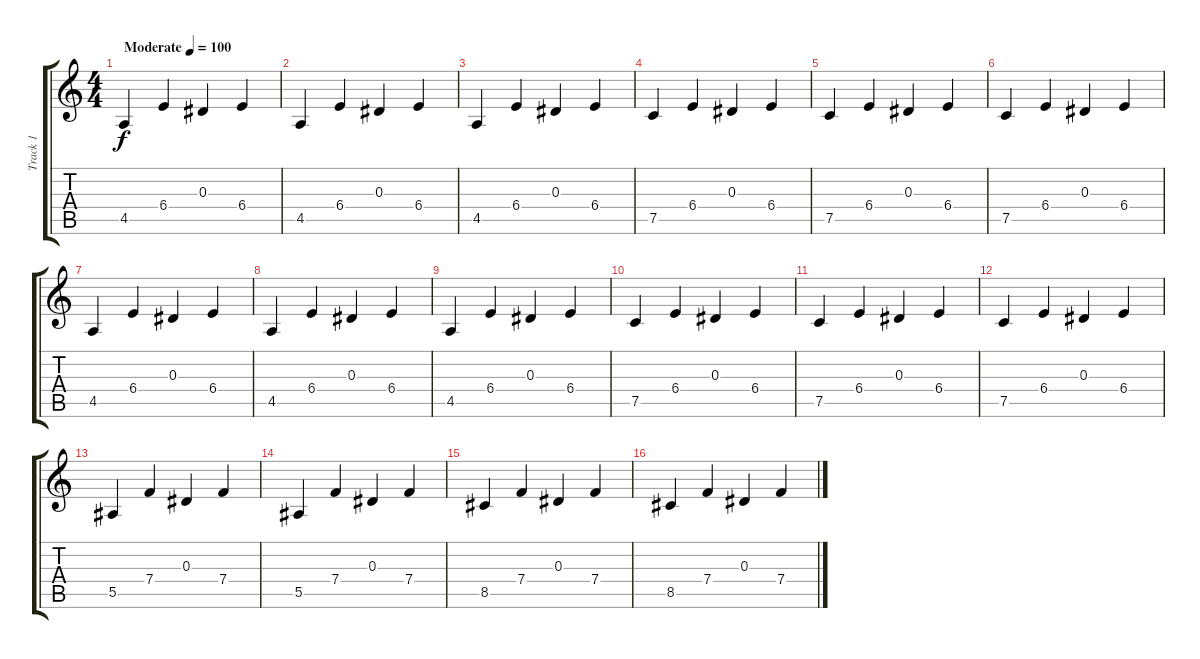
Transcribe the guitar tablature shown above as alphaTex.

\track ("Track 1" "Track 1") {instrument acousticguitarsteel}
\staff {score tabs}
\tuning (C4 G3 Eb3 Bb2 F2 C2) {hide}
\ts (4 4)
\tempo (100 "Moderate")
\clef g2
\ks c
4.5.4{dy f instrument acousticguitarsteel} 6.4.4 0.3.4 6.4.4 |
4.5.4 6.4.4 0.3.4 6.4.4 |
4.5.4 6.4.4 0.3.4 6.4.4 |
7.5.4 6.4.4 0.3.4 6.4.4 |
7.5.4 6.4.4 0.3.4 6.4.4 |
7.5.4 6.4.4 0.3.4 6.4.4 |
4.5.4 6.4.4 0.3.4 6.4.4 |
4.5.4 6.4.4 0.3.4 6.4.4 |
4.5.4 6.4.4 0.3.4 6.4.4 |
7.5.4 6.4.4 0.3.4 6.4.4 |
7.5.4 6.4.4 0.3.4 6.4.4 |
7.5.4 6.4.4 0.3.4 6.4.4 |
5.5.4 7.4.4 0.3.4 7.4.4 |
5.5.4 7.4.4 0.3.4 7.4.4 |
8.5.4 7.4.4 0.3.4 7.4.4 |
8.5.4 7.4.4 0.3.4 7.4.4
